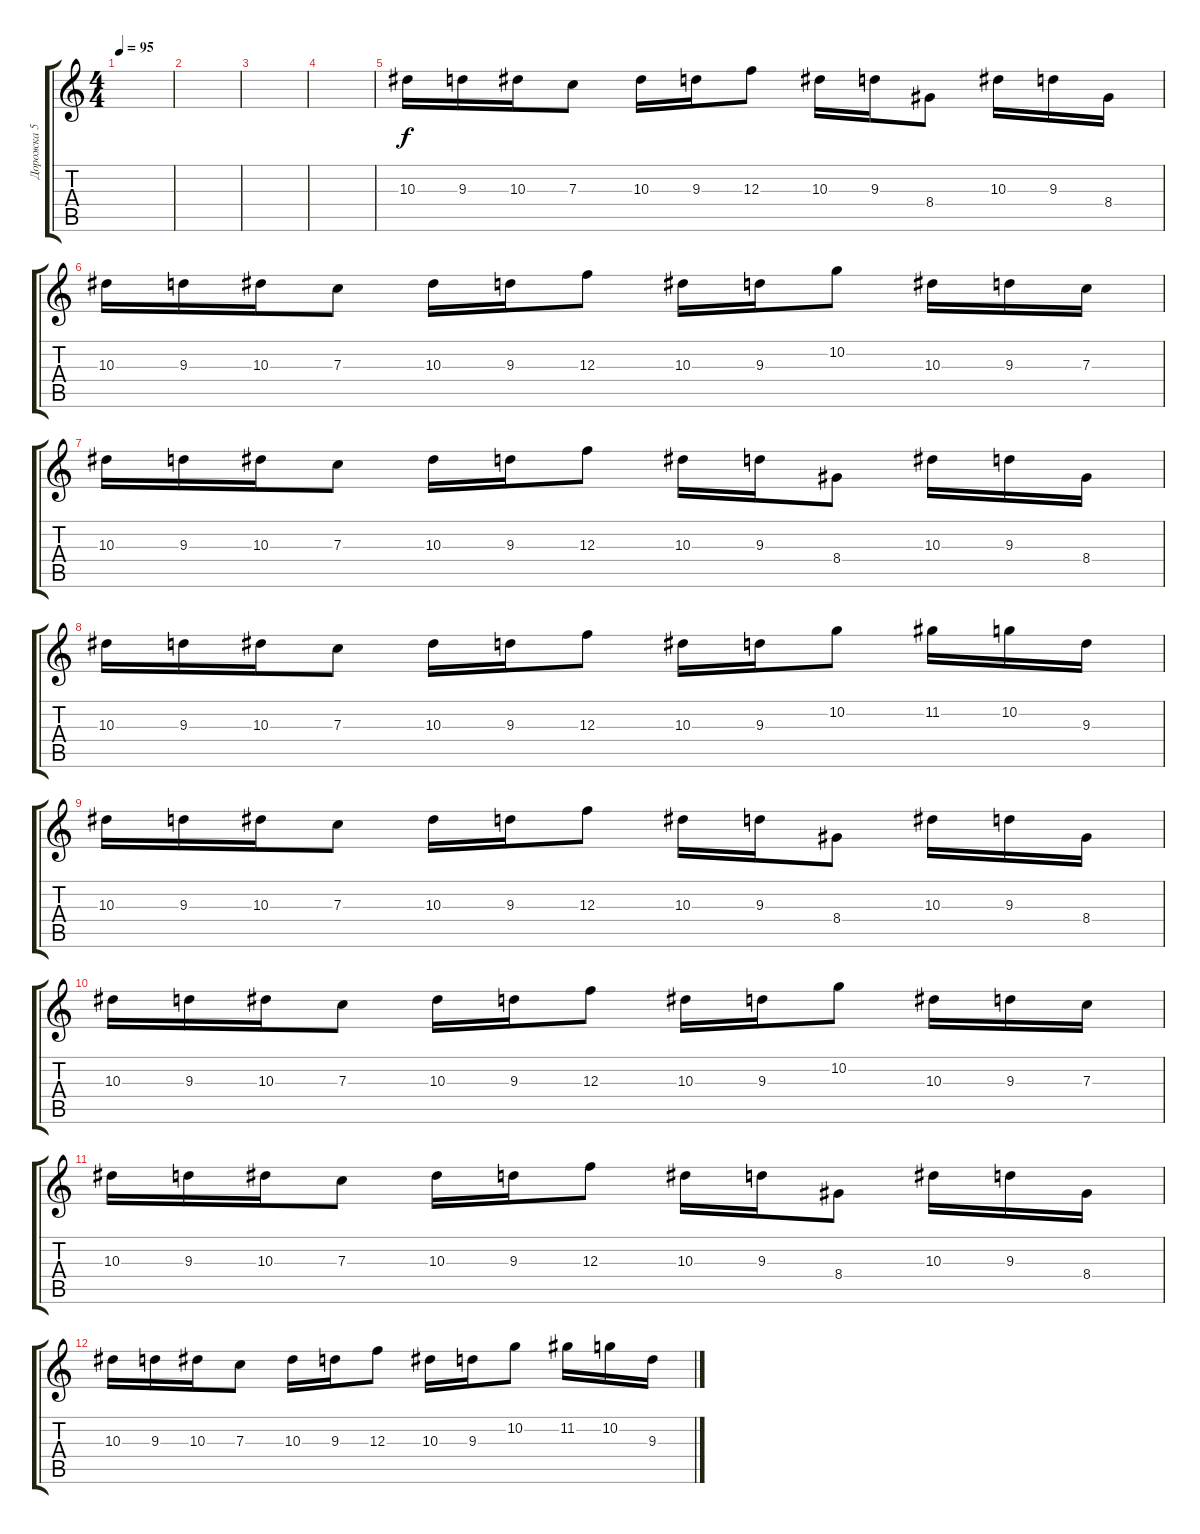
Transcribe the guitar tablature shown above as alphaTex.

\track ("Дорожка 5" "Дорожка 5") {instrument distortionguitar}
\staff {score tabs}
\tuning (D4 A3 F3 C3 G2 C2) {hide}
\ts (4 4)
\tempo 95
\clef g2
\ks c
|
|
|
|
10.3.16 9.3.16 10.3.16 7.3.8 10.3.16 9.3.16 12.3.8 10.3.16 9.3.16 8.4.8 10.3.16 9.3.16 8.4.16 |
10.3.16 9.3.16 10.3.16 7.3.8 10.3.16 9.3.16 12.3.8 10.3.16 9.3.16 10.2.8 10.3.16 9.3.16 7.3.16 |
10.3.16 9.3.16 10.3.16 7.3.8 10.3.16 9.3.16 12.3.8 10.3.16 9.3.16 8.4.8 10.3.16 9.3.16 8.4.16 |
10.3.16 9.3.16 10.3.16 7.3.8 10.3.16 9.3.16 12.3.8 10.3.16 9.3.16 10.2.8 11.2.16 10.2.16 9.3.16 |
10.3.16 9.3.16 10.3.16 7.3.8 10.3.16 9.3.16 12.3.8 10.3.16 9.3.16 8.4.8 10.3.16 9.3.16 8.4.16 |
10.3.16 9.3.16 10.3.16 7.3.8 10.3.16 9.3.16 12.3.8 10.3.16 9.3.16 10.2.8 10.3.16 9.3.16 7.3.16 |
10.3.16 9.3.16 10.3.16 7.3.8 10.3.16 9.3.16 12.3.8 10.3.16 9.3.16 8.4.8 10.3.16 9.3.16 8.4.16 |
10.3.16 9.3.16 10.3.16 7.3.8 10.3.16 9.3.16 12.3.8 10.3.16 9.3.16 10.2.8 11.2.16 10.2.16 9.3.16
